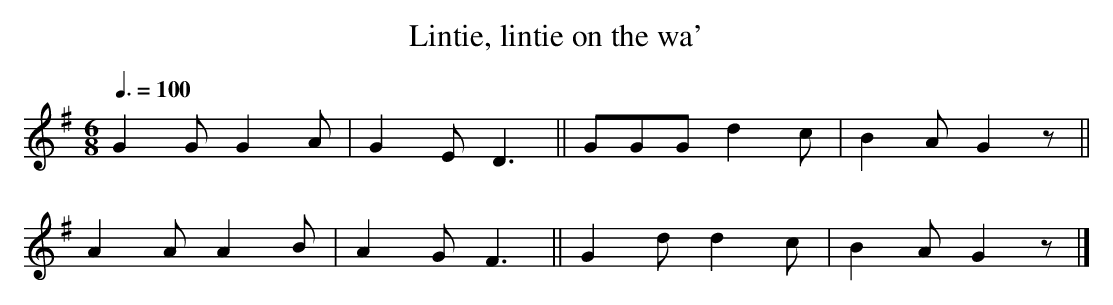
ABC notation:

X:1
T:Lintie, lintie on the wa'
M:6/8
L:1/8
Q:3/8=100
K:G
G2G G2A|G2E D3 ||\
GGG d2c|B2A G2z||
A2A A2B|A2G F3 ||\
G2d d2c|B2A G2z|]
